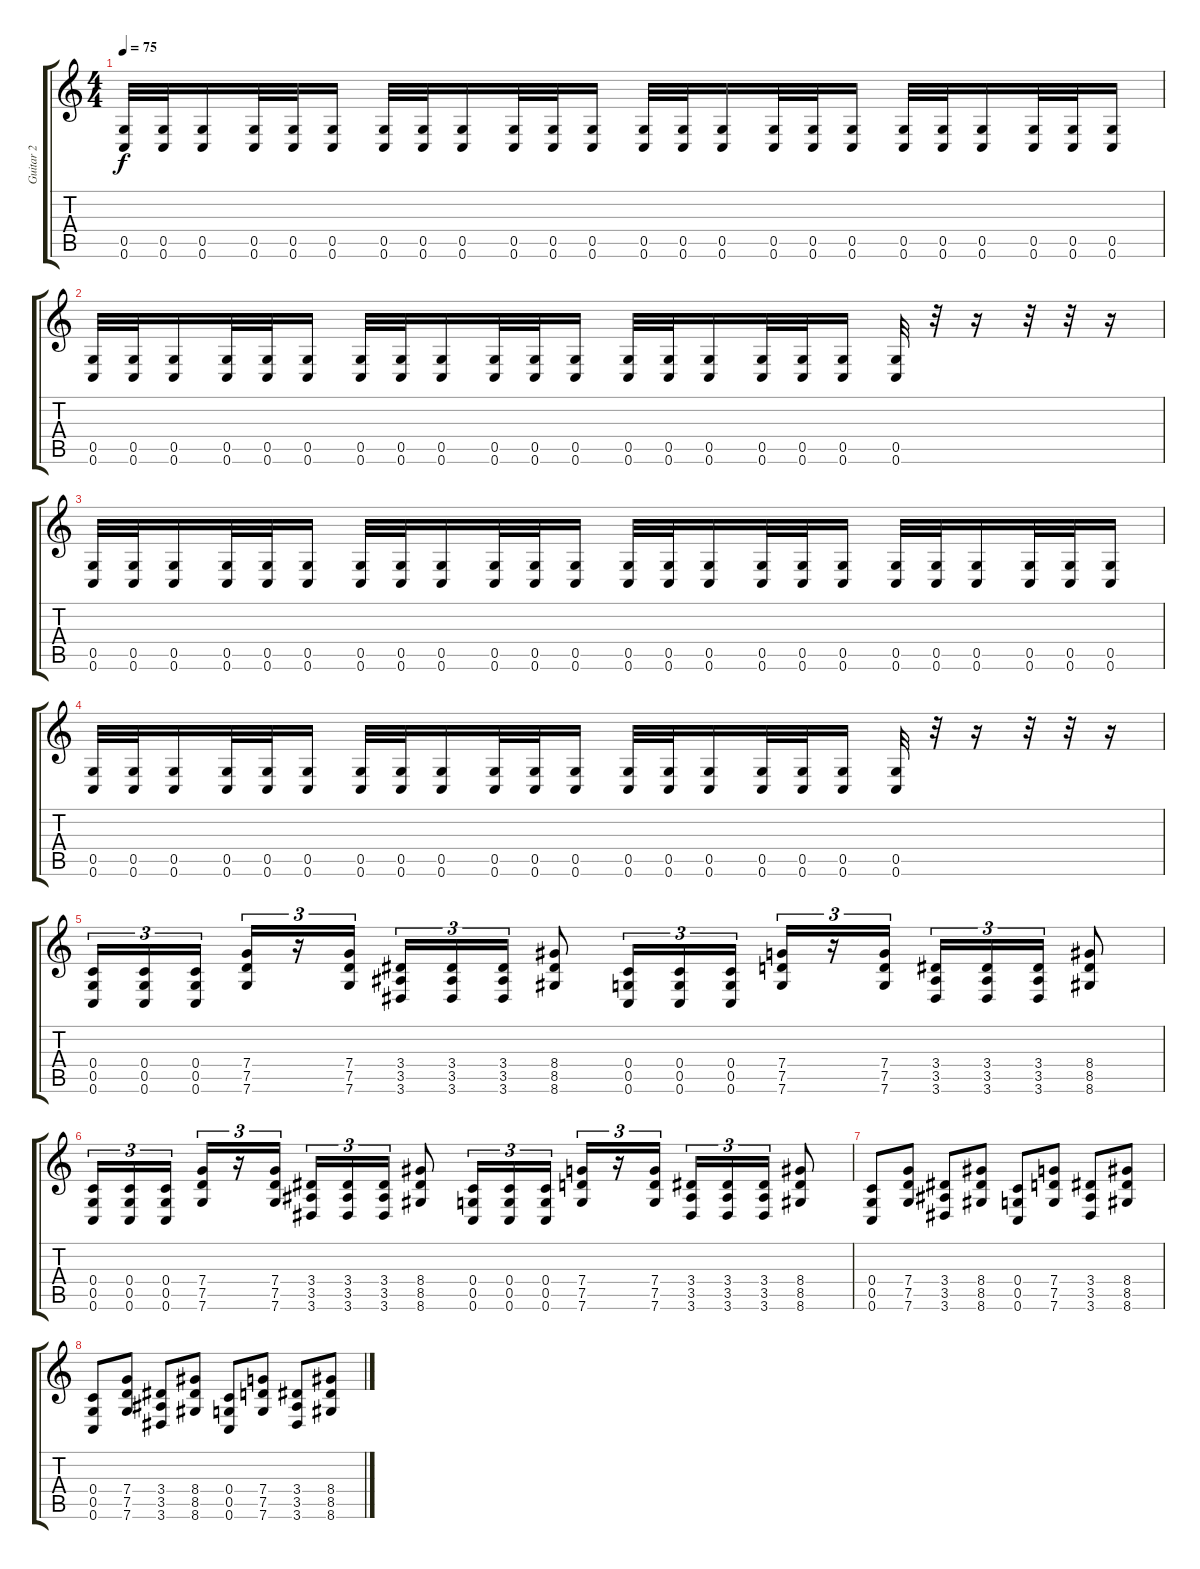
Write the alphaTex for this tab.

\track ("Guitar 2" "Guitar 2") {instrument distortionguitar}
\staff {score tabs}
\tuning (D4 A3 F3 C3 G2 C2) {hide}
\ts (4 4)
\tempo 75
\clef g2
\ks c
(0.5 0.6).32{dy f} (0.5 0.6).32 (0.5 0.6).16 (0.5 0.6).32 (0.5 0.6).32 (0.5 0.6).16 (0.5 0.6).32 (0.5 0.6).32 (0.5 0.6).16 (0.5 0.6).32 (0.5 0.6).32 (0.5 0.6).16 (0.5 0.6).32 (0.5 0.6).32 (0.5 0.6).16 (0.5 0.6).32 (0.5 0.6).32 (0.5 0.6).16 (0.5 0.6).32 (0.5 0.6).32 (0.5 0.6).16 (0.5 0.6).32 (0.5 0.6).32 (0.5 0.6).16 |
(0.5 0.6).32 (0.5 0.6).32 (0.5 0.6).16 (0.5 0.6).32 (0.5 0.6).32 (0.5 0.6).16 (0.5 0.6).32 (0.5 0.6).32 (0.5 0.6).16 (0.5 0.6).32 (0.5 0.6).32 (0.5 0.6).16 (0.5 0.6).32 (0.5 0.6).32 (0.5 0.6).16 (0.5 0.6).32 (0.5 0.6).32 (0.5 0.6).16 (0.5 0.6).32 r.32 r.16 r.32 r.32 r.16 |
(0.5 0.6).32 (0.5 0.6).32 (0.5 0.6).16 (0.5 0.6).32 (0.5 0.6).32 (0.5 0.6).16 (0.5 0.6).32 (0.5 0.6).32 (0.5 0.6).16 (0.5 0.6).32 (0.5 0.6).32 (0.5 0.6).16 (0.5 0.6).32 (0.5 0.6).32 (0.5 0.6).16 (0.5 0.6).32 (0.5 0.6).32 (0.5 0.6).16 (0.5 0.6).32 (0.5 0.6).32 (0.5 0.6).16 (0.5 0.6).32 (0.5 0.6).32 (0.5 0.6).16 |
(0.5 0.6).32 (0.5 0.6).32 (0.5 0.6).16 (0.5 0.6).32 (0.5 0.6).32 (0.5 0.6).16 (0.5 0.6).32 (0.5 0.6).32 (0.5 0.6).16 (0.5 0.6).32 (0.5 0.6).32 (0.5 0.6).16 (0.5 0.6).32 (0.5 0.6).32 (0.5 0.6).16 (0.5 0.6).32 (0.5 0.6).32 (0.5 0.6).16 (0.5 0.6).32 r.32 r.16 r.32 r.32 r.16 |
(0.4 0.5 0.6).16{tu (3 2)} (0.4 0.5 0.6).16{tu (3 2)} (0.4 0.5 0.6).16{tu (3 2) beam splitsecondary} (7.4 7.5 7.6).16{tu (3 2)} r.16{tu (3 2)} (7.4 7.5 7.6).16{tu (3 2)} (3.4 3.5 3.6).16{tu (3 2)} (3.4 3.5 3.6).16{tu (3 2)} (3.4 3.5 3.6).16{tu (3 2)} (8.4 8.5 8.6).8 (0.4 0.5 0.6).16{tu (3 2)} (0.4 0.5 0.6).16{tu (3 2)} (0.4 0.5 0.6).16{tu (3 2) beam splitsecondary} (7.4 7.5 7.6).16{tu (3 2)} r.16{tu (3 2)} (7.4 7.5 7.6).16{tu (3 2)} (3.4 3.5 3.6).16{tu (3 2)} (3.4 3.5 3.6).16{tu (3 2)} (3.4 3.5 3.6).16{tu (3 2)} (8.4 8.5 8.6).8 |
(0.4 0.5 0.6).16{tu (3 2)} (0.4 0.5 0.6).16{tu (3 2)} (0.4 0.5 0.6).16{tu (3 2) beam splitsecondary} (7.4 7.5 7.6).16{tu (3 2)} r.16{tu (3 2)} (7.4 7.5 7.6).16{tu (3 2)} (3.4 3.5 3.6).16{tu (3 2)} (3.4 3.5 3.6).16{tu (3 2)} (3.4 3.5 3.6).16{tu (3 2)} (8.4 8.5 8.6).8 (0.4 0.5 0.6).16{tu (3 2)} (0.4 0.5 0.6).16{tu (3 2)} (0.4 0.5 0.6).16{tu (3 2) beam splitsecondary} (7.4 7.5 7.6).16{tu (3 2)} r.16{tu (3 2)} (7.4 7.5 7.6).16{tu (3 2)} (3.4 3.5 3.6).16{tu (3 2)} (3.4 3.5 3.6).16{tu (3 2)} (3.4 3.5 3.6).16{tu (3 2)} (8.4 8.5 8.6).8 |
(0.4 0.5 0.6).8 (7.4 7.5 7.6).8 (3.4 3.5 3.6).8 (8.4 8.5 8.6).8 (0.4 0.5 0.6).8 (7.4 7.5 7.6).8 (3.4 3.5 3.6).8 (8.4 8.5 8.6).8 |
(0.4 0.5 0.6).8 (7.4 7.5 7.6).8 (3.4 3.5 3.6).8 (8.4 8.5 8.6).8 (0.4 0.5 0.6).8 (7.4 7.5 7.6).8 (3.4 3.5 3.6).8 (8.4 8.5 8.6).8
